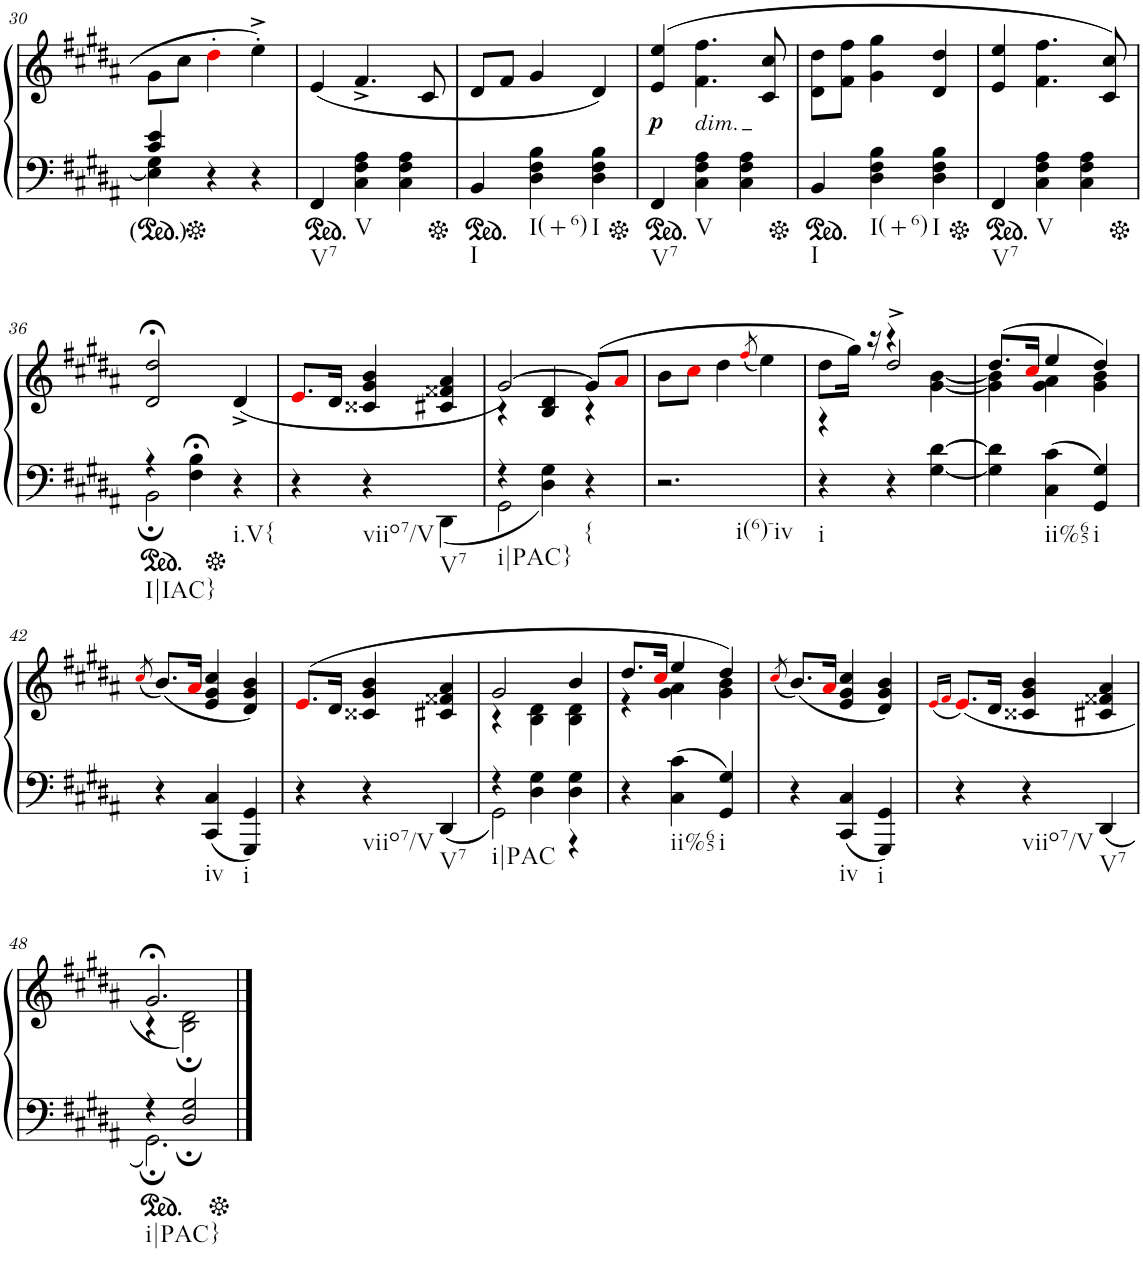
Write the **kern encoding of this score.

**kern	**kern	**dynam
*part2	*part1	*part1
*staff2	*staff1	*staff1
*I"Piano	*I"Piano	*
*I'Pno	*I'Pno	*
!!LO:PB:g=z
*clefF4	*clefG2	*
*k[f#c#g#d#a#]	*k[f#c#g#d#a#]	*
*g#:	*g#:	*
*M3/4	*M3/4	*
=30	=30	=30
*^	*	*
4E\] 4G#\	4c#/ 4e/	8g#\L	.
.	.	8cc#\J	.
4r	2ryy	4dd#'i\	.
4r	.	4ee'^\	.
*v	*v	*	*
=31	=31	=31
*ped	*	*
!LO:TX:b:t=V7	!	!
4FF#/	(<4e/	.
!LO:TX:b:t=V	!	!
4C#\ 4F#\ 4A#\	4.f#^/	.
4C#\ 4F#\ 4A#\	.	.
.	8c#/	.
=32	=32	=32
*Xped	*	*
*ped	*	*
!LO:TX:b:t=I	!	!
4BB/	8d#/L	.
.	8f#/J	.
!LO:TX:b:t=I(+6)	!	!
4D#\ 4F#\ 4B\	4g#/	.
!LO:TX:b:t=I	!	!
4D#\ 4F#\ 4B\	4d#/)	.
=33	=33	=33
*Xped	*	*
*ped	*	*
!LO:TX:b:t=V7	!	!
!	!	!LO:DY:b
4FF#/	(4e/ 4ee/	p
!	!LO:TX:b:i:t=dim.	!
!LO:TX:b:t=V	!	!
4C#\ 4F#\ 4A#\	4.f#\ 4.ff#\	.
4C#\ 4F#\ 4A#\	.	.
.	8c#/ 8cc#/	.
=34	=34	=34
*Xped	*	*
*ped	*	*
!LO:TX:b:t=I	!	!
4BB/	8d#\ 8dd#\L	.
.	8f#\ 8ff#\J	.
!LO:TX:b:t=I(+6)	!	!
4D#\ 4F#\ 4B\	4g#\ 4gg#\	.
!LO:TX:b:t=I	!	!
4D#\ 4F#\ 4B\	4d#/ 4dd#/	.
=35	=35	=35
*Xped	*	*
*ped	*	*
!LO:TX:b:t=V7	!	!
4FF#/	4e/ 4ee/	.
!LO:TX:b:t=V	!	!
4C#\ 4F#\ 4A#\	4.f#\ 4.ff#\	.
4C#\ 4F#\ 4A#\	.	.
.	8c#/ 8cc#/)	.
!!LO:LB:g=z
=36	=36	=36
*Xped	*	*
*ped	*	*
*^	*	*
!LO:TX:b:t=I|IAC}	!	!	!
4r;	2BB\	2d#/;< 2dd#/;<	.
4F#\;< 4B\;<	.	.	.
*Xped	*	*	*
!LO:TX:b:t=i.V{	!	!	!
4r	4ryy	(<4d#^/	.
*v	*v	*	*
=37	=37	=37
4r	8.ei/L	.
.	16d#/Jk	.
!LO:TX:b:t=viio7/V	!	!
4r	4c##X/ 4g#/ 4b/	.
!LO:TX:b:t=V7	!	!
(<4DD#\	4c#X/ 4f##X/ 4a#/	.
=38	=38	=38
*^	*^	*
!LO:TX:b:t=i|PAC}	!	!	!	!
4r	2GG#\	[2g#/)	4r	.
4D#\ 4G#\)	.	.	4B/ 4d#/	.
!LO:TX:b:t={	!	!	!	!
4r	4ryy	(8g#/L]	4r	.
.	.	8a#i/J	.	.
*v	*v	*	*	*
*	*v	*v	*
=39	=39	=39
!LO:TX:b:t=i(6)-iv	!	!
2.r	8b\L	.
.	8cc#i\J	.
.	4dd#\	.
.	(8qff#i/	.
.	4ee\)	.
=40	=40	=40
*	*^	*
!LO:TX:b:t=i	!	!	!
4r	8dd#\L	4r	.
.	16gg#\Jk)	.	.
.	16r	.	.
4r	4r	2dd#^/	.
[4G#\ [4d#\	[4g#\ [4b\	.	.
=41	=41	=41	=41
4G#\] 4d#\]	(8.dd#/L	4g#\] 4b\]	.
.	16cc#i/Jk	.	.
!LO:TX:b:t=ii%65	!	!	!
(4C#\ 4c#\	4ee/	4g#\ 4a#\	.
!LO:TX:b:t=i	!	!	!
4GG#/ 4G#/)	4dd#/)	4g#\ 4b\	.
*	*v	*v	*
!!LO:LB:g=z
=42	=42	=42
.	(8qcc#i/	.
4r	(8.b/L)	.
.	16a#i/Jk	.
!LO:TX:b:t=iv	!	!
(4CC#/ 4C#/	4e/ 4g#/ 4cc#/	.
!LO:TX:b:t=i	!	!
4GGG#/ 4GG#/)	4d#/ 4g#/ 4b/)	.
=43	=43	=43
4r	(8.ei/L	.
.	16d#/Jk	.
!LO:TX:b:t=viio7/V	!	!
4r	4c##X/ 4g#/ 4b/	.
!LO:TX:b:t=V7	!	!
(4DD#/	4c#X/ 4f##X/ 4a#/	.
=44	=44	=44
*^	*^	*
!LO:TX:b:t=i|PAC	!	!	!	!
4r	2GG#\)	2g#/	4r	.
4D#\ 4G#\	.	.	4B\ 4d#\	.
4D#\ 4G#\	4r	4b/	4B\ 4d#\	.
*v	*v	*	*	*
=45	=45	=45	=45
4r	8.dd#/L	4r	.
.	16cc#i/Jk	.	.
!LO:TX:b:t=ii%65	!	!	!
(4C#\ 4c#\	4ee/	4g#\ 4a#\	.
!LO:TX:b:t=i	!	!	!
4GG#/ 4G#/)	4dd#/)	4g#\ 4b\	.
*	*v	*v	*
=46	=46	=46
.	(8qcc#i/	.
4r	(8.b/L)	.
.	16a#i/Jk	.
!LO:TX:b:t=iv	!	!
(4CC#/ 4C#/	4e/ 4g#/ 4cc#/	.
!LO:TX:b:t=i	!	!
4GGG#/ 4GG#/)	4d#/ 4g#/ 4b/)	.
=47	=47	=47
.	(16qei/LL	.
.	16qf#i/JJ	.
4r	(8.ei/L)	.
.	16d#/Jk	.
!LO:TX:b:t=viio7/V	!	!
4r	4c##X/ 4g#/ 4b/	.
!LO:TX:b:t=V7	!	!
(4DD#/	4c#X/ 4f##X/ 4a#/	.
!!LO:LB:g=z
=48	=48	=48
*ped	*	*
*^	*^	*
!LO:TX:b:t=i|PAC}	!	!	!	!
4r	2.GG#;\)	2.g#;</	4r	.
2D#/; 2G#/;	.	.	2B\; 2d#\;)	.
*v	*v	*	*	*
*Xped	*	*	*
*	*v	*v	*
==	==	==
*-	*-	*-
